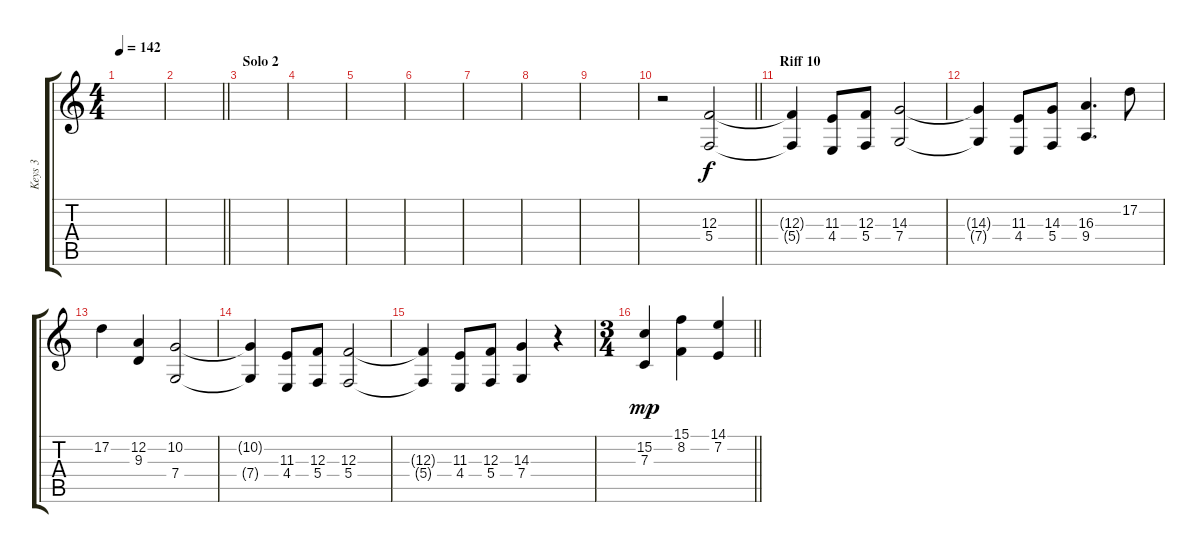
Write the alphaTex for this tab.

\track ("Keys 3" "Keys 3") {instrument trumpet}
\staff {score tabs}
\tuning (D4 A3 F3 C3 G2 D2) {hide}
\ts (4 4)
\tempo 142
\clef g2
\ks c
|
\barLineRight lightlight
|
\section ("" "Solo 2")
|
|
|
|
|
|
|
\barLineRight lightlight
r.2 (12.3 5.4).2 |
\section ("" "Riff 10")
(12.3{t} 5.4{t}).4 (11.3 4.4).8 (12.3 5.4).8 (14.3 7.4).2 |
(14.3{t} 7.4{t}).4 (11.3 4.4).8 (14.3 5.4).8 (16.3 9.4).4{d} 17.2.8 |
17.2.4 (12.2 9.3).4 (10.2 7.4).2 |
(10.2{t} 7.4{t}).4 (11.3 4.4).8 (12.3 5.4).8 (12.3 5.4).2 |
(12.3{t} 5.4{t}).4 (11.3 4.4).8 (12.3 5.4).8 (14.3 7.4).4 r.4 |
\ts (3 4)
\barLineRight lightlight
(15.2 7.3).4{dy mp} (15.1 8.2).4 (14.1 7.2).4
